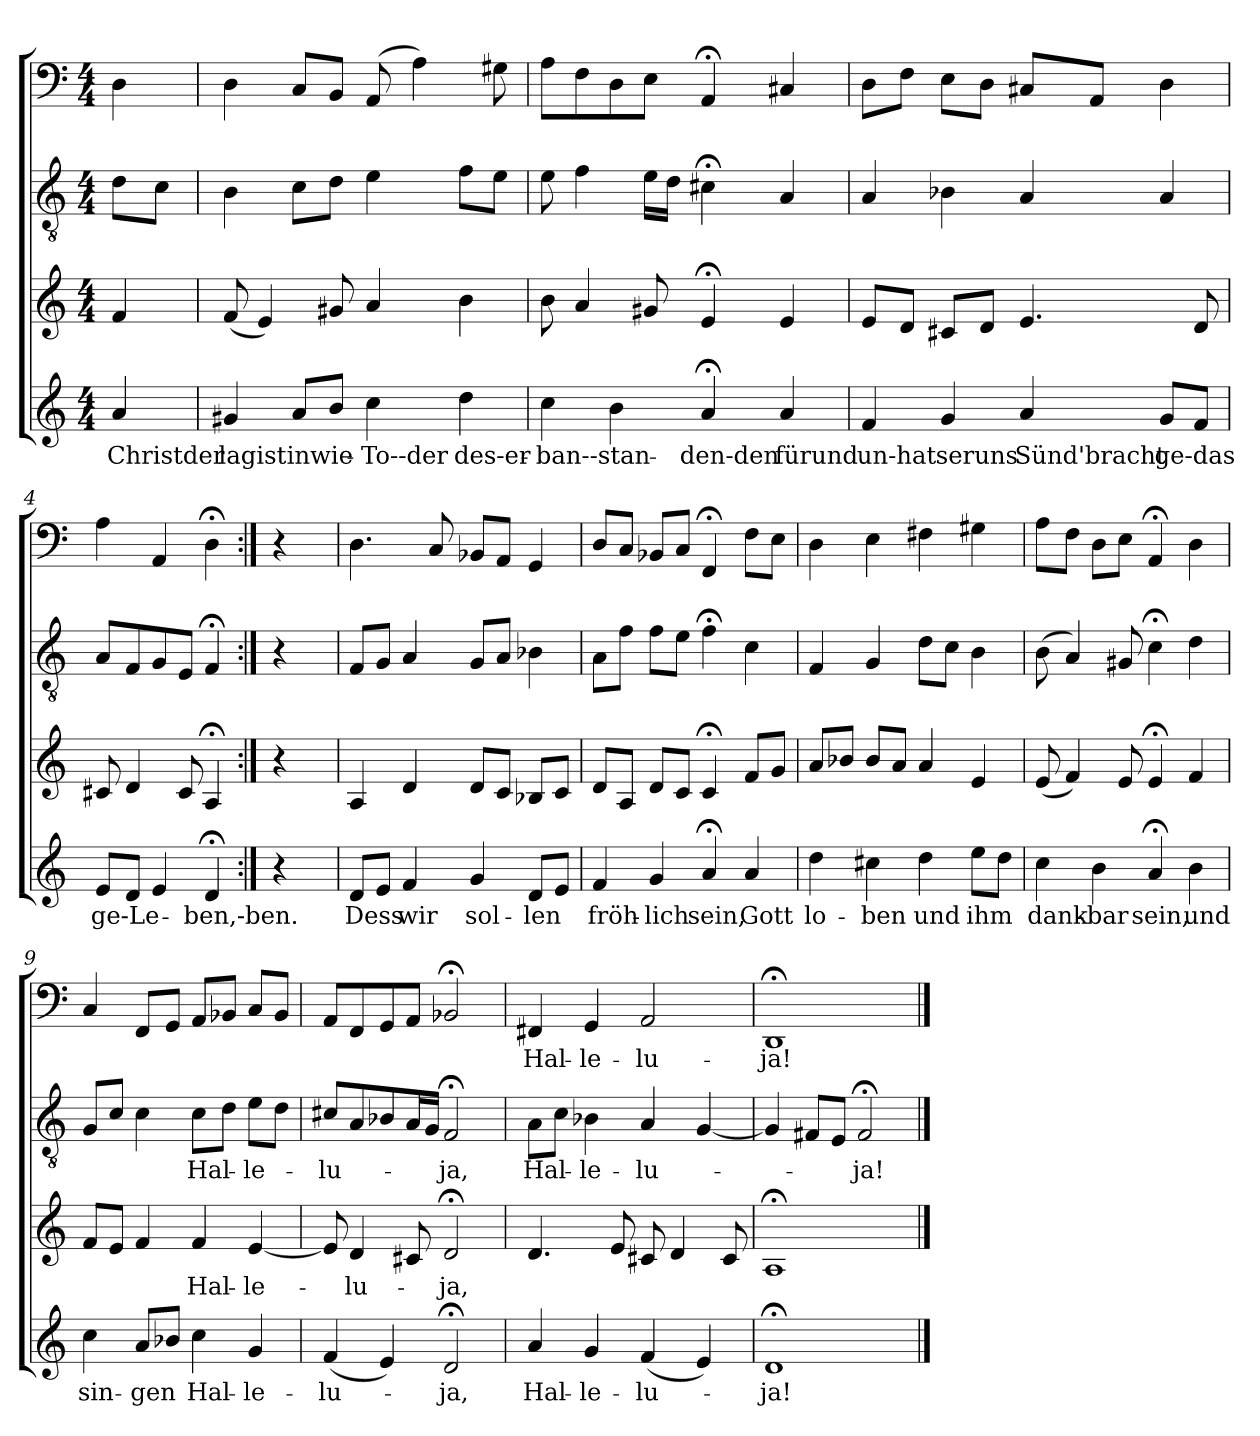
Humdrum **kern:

**kern	**text	**kern	**text	**kern	**text	**kern	**text
*part4	*part4	*part3	*part3	*part2	*part2	*part1	*part1
*staff4	*staff4	*staff3	*staff3	*staff2	*staff2	*staff1	*staff1
*clefG2	*	*clefG2	*	*clefGv2	*	*clefF4	*
*k[]	*	*k[]	*	*k[]	*	*k[]	*
*a:	*	*a:	*	*a:	*	*a:	*
*M4/4	*	*M4/4	*	*M4/4	*	*M4/4	*
=	=	=	=	=	=	=	=
4a/	Christder	4f/	.	8d\L	.	4D\	.
.	.	.	.	8c\J	.	.	.
=1	=1	=1	=1	=1	=1	=1	=1
4g#X/	lagist	(8f/	.	4B\	.	4D\	.
.	.	4e/)	.	.	.	.	.
8a/L	inwie-	.	.	8c\L	.	8C/L	.
8b/J	.	8g#X/	.	8d\J	.	8BB/J	.
4cc\	To--der	4a/	.	4e\	.	(8AA/	.
.	.	.	.	.	.	4A\)	.
4dd\	-des-er-	4b\	.	8f\L	.	.	.
.	.	.	.	8e\J	.	8G#X\	.
=2	=2	=2	=2	=2	=2	=2	=2
4cc\	-ban--stan-	8b\	.	8e\	.	8A\L	.
.	.	4a/	.	4f\	.	8F\	.
4b\	.	.	.	.	.	8D\	.
.	.	8g#X/	.	16e\LL	.	8E\J	.
.	.	.	.	16d\JJ	.	.	.
4a;</	-den-den	4e;</	.	4c#X;<\	.	4AA;</	.
4a/	fürund	4e/	.	4A/	.	4C#X/	.
=3	=3	=3	=3	=3	=3	=3	=3
4f/	un-hat	8e/L	.	4A/	.	8D\L	.
.	.	8d/J	.	.	.	8F\J	.
4g/	-seruns	8c#X/L	.	4B-X\	.	8E\L	.
.	.	8d/J	.	.	.	8D\J	.
4a/	Sünd'bracht	4.e/	.	4A/	.	8C#X/L	.
.	.	.	.	.	.	8AA/J	.
8g/L	ge-das	.	.	4A/	.	4D\	.
8f/J	.	8d/	.	.	.	.	.
=4	=4	=4	=4	=4	=4	=4	=4
8e/L	-ge-Le-	8c#X/	.	8A/L	.	4A\	.
8d/J	.	4d/	.	8F/	.	.	.
4e/	.	.	.	8G/	.	4AA/	.
.	.	8c#/	.	8E/J	.	.	.
4d;</	-ben,-ben.	4A;</	.	4F;</	.	4D;<\	.
=:|!	=:|!	=:|!	=:|!	=:|!	=:|!	=:|!	=:|!
4r	.	4r	.	4r	.	4r	.
=5	=5	=5	=5	=5	=5	=5	=5
8d/L	Dess	4A/	.	8F/L	.	4.D\	.
8e/J	.	.	.	8G/J	.	.	.
4f/	wir	4d/	.	4A/	.	.	.
.	.	.	.	.	.	8C/	.
4g/	sol-	8d/L	.	8G/L	.	8BB-X/L	.
.	.	8c/J	.	8A/J	.	8AA/J	.
8d/L	-len	8B-X/L	.	4B-X\	.	4GG/	.
8e/J	.	8c/J	.	.	.	.	.
=6	=6	=6	=6	=6	=6	=6	=6
4f/	fröh-	8d/L	.	8A\L	.	8D/L	.
.	.	8A/J	.	8f\J	.	8C/J	.
4g/	-lich	8d/L	.	8f\L	.	8BB-X/L	.
.	.	8c/J	.	8e\J	.	8C/J	.
4a;</	sein,	4c;</	.	4f;<\	.	4FF;</	.
4a/	Gott	8f/L	.	4c\	.	8F\L	.
.	.	8g/J	.	.	.	8E\J	.
=7	=7	=7	=7	=7	=7	=7	=7
4dd\	lo-	8a/L	.	4F/	.	4D\	.
.	.	8b-X/J	.	.	.	.	.
4cc#X\	-ben	8b-/L	.	4G/	.	4E\	.
.	.	8a/J	.	.	.	.	.
4dd\	und	4a/	.	8d\L	.	4F#X\	.
.	.	.	.	8c\J	.	.	.
8ee\L	ihm	4e/	.	4B\	.	4G#X\	.
8dd\J	.	.	.	.	.	.	.
=8	=8	=8	=8	=8	=8	=8	=8
4cc\	dank-	(8e/	.	(8B\	.	8A\L	.
.	.	4f/)	.	4A/)	.	8F\J	.
4b\	-bar	.	.	.	.	8D\L	.
.	.	8e/	.	8G#X/	.	8E\J	.
4a;</	sein,	4e;</	.	4c;<\	.	4AA;</	.
4b\	und	4f/	.	4d\	.	4D\	.
=9	=9	=9	=9	=9	=9	=9	=9
4cc\	sin-	8f/L	.	8G/L	.	4C/	.
.	.	8e/J	.	8c/J	.	.	.
8a/L	-gen	4f/	.	4c\	.	8FF/L	.
8b-X/J	.	.	.	.	.	8GG/J	.
4cc\	Hal-	4f/	Hal-	8c\L	Hal-	8AA/L	.
.	.	.	.	8d\J	.	8BB-X/J	.
4g/	-le-	[4e/	-le-	8e\L	-le-	8C/L	.
.	.	.	.	8d\J	.	8BB-/J	.
=10	=10	=10	=10	=10	=10	=10	=10
(4f/	-lu-	8e/]	.	8c#X/L	-lu-	8AA/L	.
.	.	4d/	-lu-	8A/	.	8FF/	.
4e/)	.	.	.	8B-X/	.	8GG/	.
.	.	8c#X/	.	16A/L	.	8AA/J	.
.	.	.	.	16G/JJ	.	.	.
2d;</	-ja,	2d;</	-ja,	2F;</	-ja,	2BB-X;</	.
=11	=11	=11	=11	=11	=11	=11	=11
4a/	Hal-	4.d/	.	8A\L	Hal-	4FF#X/	Hal-
.	.	.	.	8c\J	.	.	.
4g/	-le-	.	.	4B-X\	-le-	4GG/	-le-
.	.	8e/	.	.	.	.	.
(4f/	-lu-	8c#X/	.	4A/	-lu-	2AA/	-lu-
.	.	4d/	.	.	.	.	.
4e/)	.	.	.	[4G/	.	.	.
.	.	8c#/	.	.	.	.	.
=12	=12	=12	=12	=12	=12	=12	=12
1d;</	-ja!	1A;</	.	4G/]	.	1DD;</	-ja!
.	.	.	.	8F#X/L	.	.	.
.	.	.	.	8E/J	.	.	.
.	.	.	.	2F#;</	-ja!	.	.
==	==	==	==	==	==	==	==
*-	*-	*-	*-	*-	*-	*-	*-
